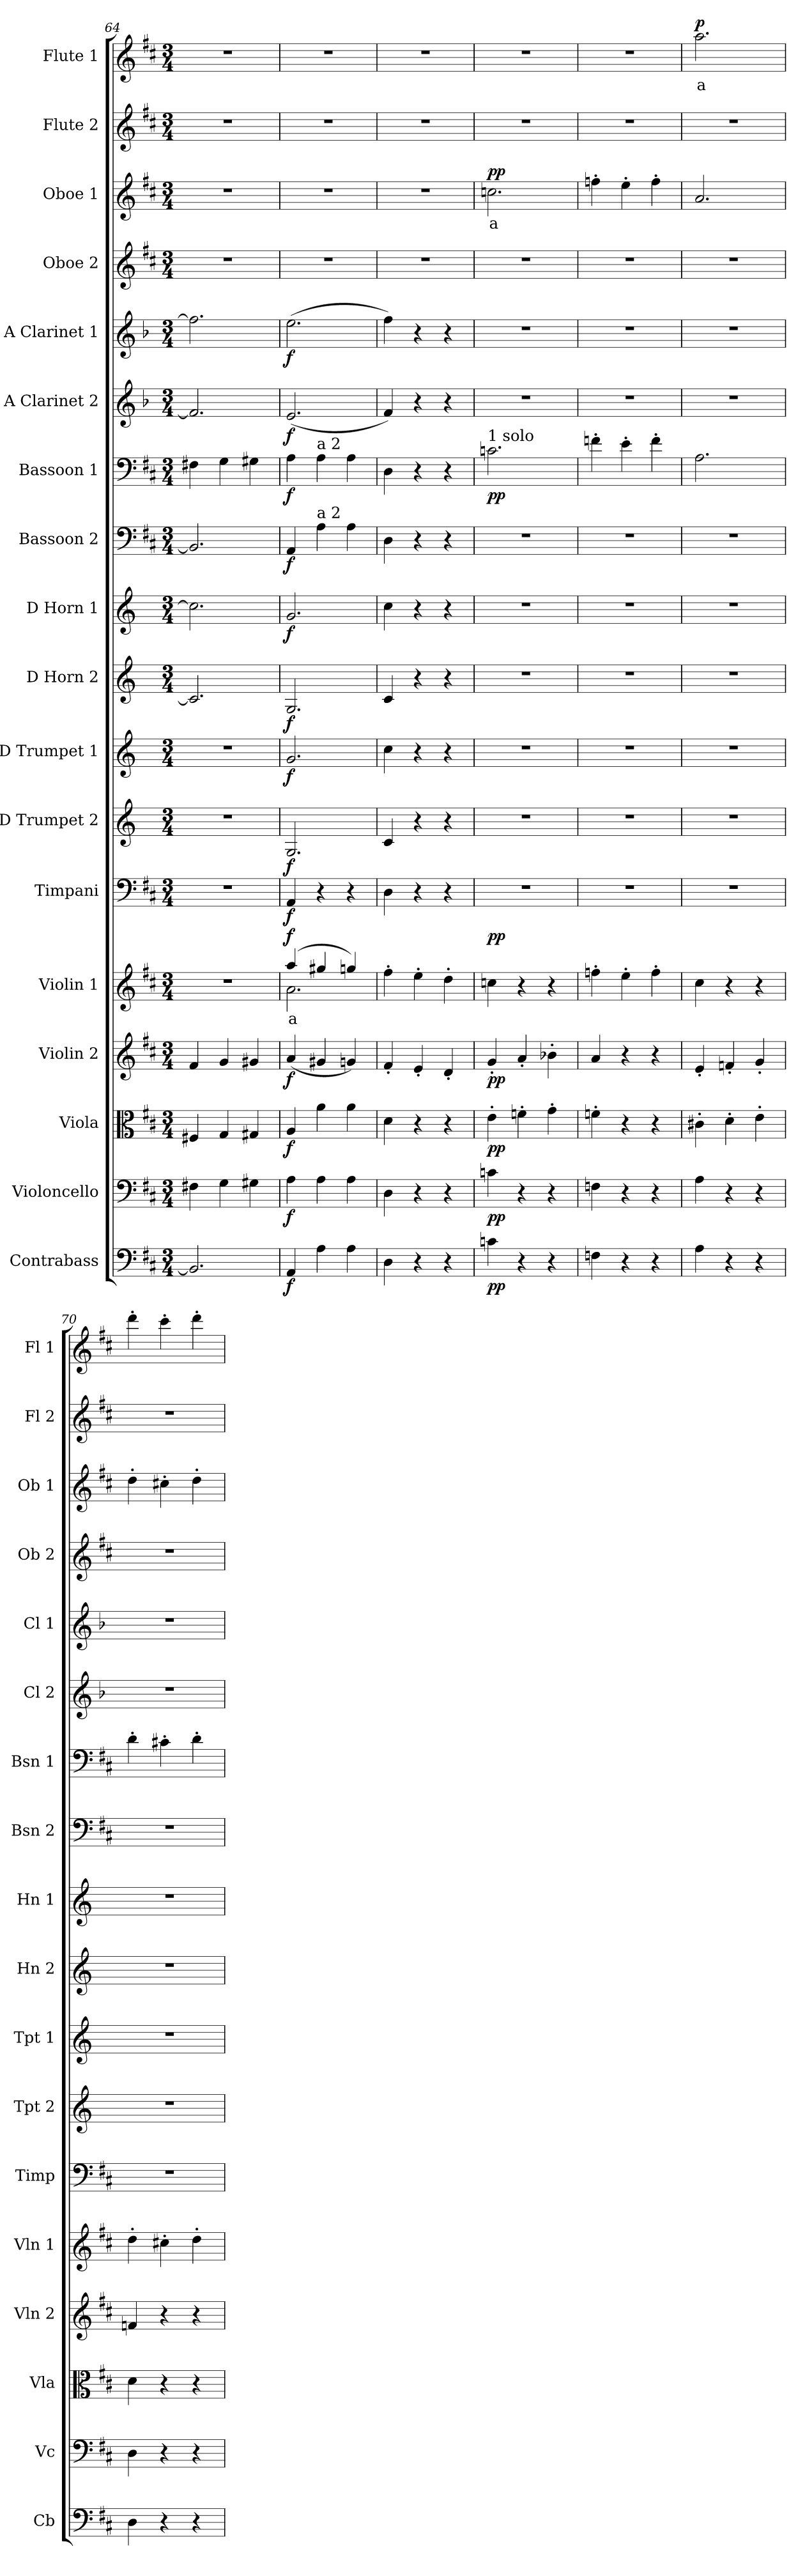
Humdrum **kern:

**kern	**dynam	**kern	**dynam	**kern	**dynam	**kern	**dynam	**kern	**text	**dynam	**kern	**dynam	**kern	**dynam	**kern	**dynam	**kern	**dynam	**kern	**dynam	**kern	**dynam	**kern	**dynam	**kern	**dynam	**kern	**dynam	**kern	**kern	**text	**dynam	**kern	**kern	**text	**dynam
*part18	*part18	*part17	*part17	*part16	*part16	*part15	*part15	*part14	*part14	*part14	*part13	*part13	*part12	*part12	*part11	*part11	*part10	*part10	*part9	*part9	*part8	*part8	*part7	*part7	*part6	*part6	*part5	*part5	*part4	*part3	*part3	*part3	*part2	*part1	*part1	*part1
*staff18	*staff18	*staff17	*staff17	*staff16	*staff16	*staff15	*staff15	*staff14	*staff14	*staff14	*staff13	*staff13	*staff12	*staff12	*staff11	*staff11	*staff10	*staff10	*staff9	*staff9	*staff8	*staff8	*staff7	*staff7	*staff6	*staff6	*staff5	*staff5	*staff4	*staff3	*staff3	*staff3	*staff2	*staff1	*staff1	*staff1
*I"Contrabass	*	*I"Violoncello	*	*I"Viola	*	*I"Violin 2	*	*I"Violin 1	*	*	*I"Timpani	*	*I"D Trumpet 2	*	*I"D Trumpet 1	*	*I"D Horn 2	*	*I"D Horn 1	*	*I"Bassoon 2	*	*I"Bassoon 1	*	*I"A Clarinet 2	*	*I"A Clarinet 1	*	*I"Oboe 2	*I"Oboe 1	*	*	*I"Flute 2	*I"Flute 1	*	*
*I'Cb	*	*I'Vc	*	*I'Vla	*	*I'Vln 2	*	*I'Vln 1	*	*	*I'Timp	*	*I'Tpt 2	*	*I'Tpt 1	*	*I'Hn 2	*	*I'Hn 1	*	*I'Bsn 2	*	*I'Bsn 1	*	*I'Cl 2	*	*I'Cl 1	*	*I'Ob 2	*I'Ob 1	*	*	*I'Fl 2	*I'Fl 1	*	*
*clefF4	*	*clefF4	*	*clefC3	*	*clefG2	*	*clefG2	*	*	*clefF4	*	*clefG2	*	*clefG2	*	*clefG2	*	*clefG2	*	*clefF4	*	*clefF4	*	*clefG2	*	*clefG2	*	*clefG2	*clefG2	*	*	*clefG2	*clefG2	*	*
*ITrd7c12	*	*	*	*	*	*	*	*	*	*	*	*	*ITrd-1c-2	*	*ITrd-1c-2	*	*ITrd6c10	*	*ITrd6c10	*	*	*	*	*	*ITrd2c3	*	*ITrd2c3	*	*	*	*	*	*	*	*	*
*k[f#c#]	*	*k[f#c#]	*	*k[f#c#]	*	*k[f#c#]	*	*k[f#c#]	*	*	*k[f#c#]	*	*k[f#c#]	*	*k[f#c#]	*	*k[f#c#]	*	*k[f#c#]	*	*k[f#c#]	*	*k[f#c#]	*	*k[f#c#]	*	*k[f#c#]	*	*k[f#c#]	*k[f#c#]	*	*	*k[f#c#]	*k[f#c#]	*	*
*M3/4	*	*M3/4	*	*M3/4	*	*M3/4	*	*M3/4	*	*	*M3/4	*	*M3/4	*	*M3/4	*	*M3/4	*	*M3/4	*	*M3/4	*	*M3/4	*	*M3/4	*	*M3/4	*	*M3/4	*M3/4	*	*	*M3/4	*M3/4	*	*
=64	=64	=64	=64	=64	=64	=64	=64	=64	=64	=64	=64	=64	=64	=64	=64	=64	=64	=64	=64	=64	=64	=64	=64	=64	=64	=64	=64	=64	=64	=64	=64	=64	=64	=64	=64	=64
2.BBB-/]	.	4F#X\	.	4F#X/	.	4f#/	.	2.r	.	.	2.r	.	2.r	.	2.r	.	2.D/]	.	2.d\]	.	2.BB-/]	.	4F#X\	.	2.d/]	.	2.dd\]	.	2.r	2.r	.	.	2.r	2.r	.	.
.	.	4G\	.	4G/	.	4g/	.	.	.	.	.	.	.	.	.	.	.	.	.	.	.	.	4G\	.	.	.	.	.	.	.	.	.	.	.	.	.
.	.	4G#X\	.	4G#X/	.	4g#X/	.	.	.	.	.	.	.	.	.	.	.	.	.	.	.	.	4G#X\	.	.	.	.	.	.	.	.	.	.	.	.	.
=65	=65	=65	=65	=65	=65	=65	=65	=65	=65	=65	=65	=65	=65	=65	=65	=65	=65	=65	=65	=65	=65	=65	=65	=65	=65	=65	=65	=65	=65	=65	=65	=65	=65	=65	=65	=65
*	*	*	*	*	*	*	*	*^	*	*	*	*	*	*	*	*	*	*	*	*	*	*	*	*	*	*	*	*	*	*	*	*	*	*	*	*
!	!LO:DY:b	!	!LO:DY:b	!	!LO:DY:b	!	!LO:DY:b	!	!	!LO:LY:b:color=#FF0000	!LO:DY:b	!	!LO:DY:b	!	!LO:DY:b	!	!LO:DY:b	!	!LO:DY:b	!	!LO:DY:b	!	!LO:DY:b	!	!LO:DY:b	!	!LO:DY:b	!	!LO:DY:b	!	!	!	!	!	!	!	!
4AAA/	f	4A\	f	4A/	f	(4a/	f	(4aa/	2.a\	a	f	4AA/	f	2.A/	f	2.a/	f	2.AA/	f	2.A/	f	4AA/	f	4A\	f	(2.c#/	f	(2.cc#\	f	2.r	2.r	.	.	2.r	2.r	.	.
!	!	!	!	!	!	!	!	!	!	!	!	!	!	!	!	!	!	!	!	!	!	!	!	!LO:TX:a:t=a 2	!	!	!	!	!	!	!	!	!	!	!	!	!
!	!	!	!	!	!	!	!	!	!	!	!	!	!	!	!	!	!	!	!	!	!	!LO:TX:a:t=a 2	!	!	!	!	!	!	!	!	!	!	!	!	!	!	!
4AA\	.	4A\	.	4a\	.	4g#X/	.	4gg#X/	.	.	.	4r	.	.	.	.	.	.	.	.	.	4A\	.	4A\	.	.	.	.	.	.	.	.	.	.	.	.	.
4AA\	.	4A\	.	4a\	.	4gn/)	.	4ggn/)	.	.	.	4r	.	.	.	.	.	.	.	.	.	4A\	.	4A\	.	.	.	.	.	.	.	.	.	.	.	.	.
*	*	*	*	*	*	*	*	*v	*v	*	*	*	*	*	*	*	*	*	*	*	*	*	*	*	*	*	*	*	*	*	*	*	*	*	*	*	*
=66	=66	=66	=66	=66	=66	=66	=66	=66	=66	=66	=66	=66	=66	=66	=66	=66	=66	=66	=66	=66	=66	=66	=66	=66	=66	=66	=66	=66	=66	=66	=66	=66	=66	=66	=66	=66
4DD\	.	4D\	.	4d\	.	4f#'/	.	4ff#'\	.	.	4D\	.	4d/	.	4dd\	.	4D/	.	4d\	.	4D\	.	4D\	.	4d/)	.	4dd\)	.	2.r	2.r	.	.	2.r	2.r	.	.
4r	.	4r	.	4r	.	4e'/	.	4ee'\	.	.	4r	.	4r	.	4r	.	4r	.	4r	.	4r	.	4r	.	4r	.	4r	.	.	.	.	.	.	.	.	.
4r	.	4r	.	4r	.	4d'/	.	4dd'\	.	.	4r	.	4r	.	4r	.	4r	.	4r	.	4r	.	4r	.	4r	.	4r	.	.	.	.	.	.	.	.	.
!!LO:PB:g=z
=67	=67	=67	=67	=67	=67	=67	=67	=67	=67	=67	=67	=67	=67	=67	=67	=67	=67	=67	=67	=67	=67	=67	=67	=67	=67	=67	=67	=67	=67	=67	=67	=67	=67	=67	=67	=67
!	!	!	!	!	!	!	!	!	!	!	!	!	!	!	!	!	!	!	!	!	!	!	!LO:TX:a:t=1 solo	!	!	!	!	!	!	!	!	!	!	!	!	!
!	!LO:DY:b	!	!LO:DY:b	!	!LO:DY:b	!	!LO:DY:b	!	!	!LO:DY:b	!	!	!	!	!	!	!	!	!	!	!	!	!	!LO:DY:b	!	!	!	!	!	!	!LO:LY:b:color=#FF0000	!LO:DY:b	!	!	!	!
4Cn\	pp	4cn\	pp	4e'\	pp	4g'/	pp	4ccn\	.	pp	2.r	.	2.r	.	2.r	.	2.r	.	2.r	.	2.r	.	2.cn\	pp	2.r	.	2.r	.	2.r	2.ccn\	a	pp	2.r	2.r	.	.
4r	.	4r	.	4fn'\	.	4a'/	.	4r	.	.	.	.	.	.	.	.	.	.	.	.	.	.	.	.	.	.	.	.	.	.	.	.	.	.	.	.
4r	.	4r	.	4g'\	.	4b-X'\	.	4r	.	.	.	.	.	.	.	.	.	.	.	.	.	.	.	.	.	.	.	.	.	.	.	.	.	.	.	.
=68	=68	=68	=68	=68	=68	=68	=68	=68	=68	=68	=68	=68	=68	=68	=68	=68	=68	=68	=68	=68	=68	=68	=68	=68	=68	=68	=68	=68	=68	=68	=68	=68	=68	=68	=68	=68
4FFn\	.	4Fn\	.	4fn'\	.	4a/	.	4ffn'\	.	.	2.r	.	2.r	.	2.r	.	2.r	.	2.r	.	2.r	.	4fn'\	.	2.r	.	2.r	.	2.r	4ffn'\	.	.	2.r	2.r	.	.
4r	.	4r	.	4r	.	4r	.	4ee'\	.	.	.	.	.	.	.	.	.	.	.	.	.	.	4e'\	.	.	.	.	.	.	4ee'\	.	.	.	.	.	.
4r	.	4r	.	4r	.	4r	.	4ff'\	.	.	.	.	.	.	.	.	.	.	.	.	.	.	4f'\	.	.	.	.	.	.	4ff'\	.	.	.	.	.	.
=69	=69	=69	=69	=69	=69	=69	=69	=69	=69	=69	=69	=69	=69	=69	=69	=69	=69	=69	=69	=69	=69	=69	=69	=69	=69	=69	=69	=69	=69	=69	=69	=69	=69	=69	=69	=69
!	!	!	!	!	!	!	!	!	!	!	!	!	!	!	!	!	!	!	!	!	!	!	!	!	!	!	!	!	!	!	!	!	!	!	!LO:LY:b:color=#FF0000	!LO:DY:b
4AA\	.	4A\	.	4c#X'\	.	4e'/	.	4cc#\	.	.	2.r	.	2.r	.	2.r	.	2.r	.	2.r	.	2.r	.	2.A\	.	2.r	.	2.r	.	2.r	2.a/	.	.	2.r	2.aa\	a	p
4r	.	4r	.	4d'\	.	4fn'/	.	4r	.	.	.	.	.	.	.	.	.	.	.	.	.	.	.	.	.	.	.	.	.	.	.	.	.	.	.	.
4r	.	4r	.	4e'\	.	4g'/	.	4r	.	.	.	.	.	.	.	.	.	.	.	.	.	.	.	.	.	.	.	.	.	.	.	.	.	.	.	.
=70	=70	=70	=70	=70	=70	=70	=70	=70	=70	=70	=70	=70	=70	=70	=70	=70	=70	=70	=70	=70	=70	=70	=70	=70	=70	=70	=70	=70	=70	=70	=70	=70	=70	=70	=70	=70
4DD\	.	4D\	.	4d\	.	4fn/	.	4dd'\	.	.	2.r	.	2.r	.	2.r	.	2.r	.	2.r	.	2.r	.	4d'\	.	2.r	.	2.r	.	2.r	4dd'\	.	.	2.r	4ddd'\	.	.
4r	.	4r	.	4r	.	4r	.	4cc#X'\	.	.	.	.	.	.	.	.	.	.	.	.	.	.	4c#X'\	.	.	.	.	.	.	4cc#X'\	.	.	.	4ccc#'\	.	.
4r	.	4r	.	4r	.	4r	.	4dd'\	.	.	.	.	.	.	.	.	.	.	.	.	.	.	4d'\	.	.	.	.	.	.	4dd'\	.	.	.	4ddd'\	.	.
=	=	=	=	=	=	=	=	=	=	=	=	=	=	=	=	=	=	=	=	=	=	=	=	=	=	=	=	=	=	=	=	=	=	=	=	=
*-	*-	*-	*-	*-	*-	*-	*-	*-	*-	*-	*-	*-	*-	*-	*-	*-	*-	*-	*-	*-	*-	*-	*-	*-	*-	*-	*-	*-	*-	*-	*-	*-	*-	*-	*-	*-
